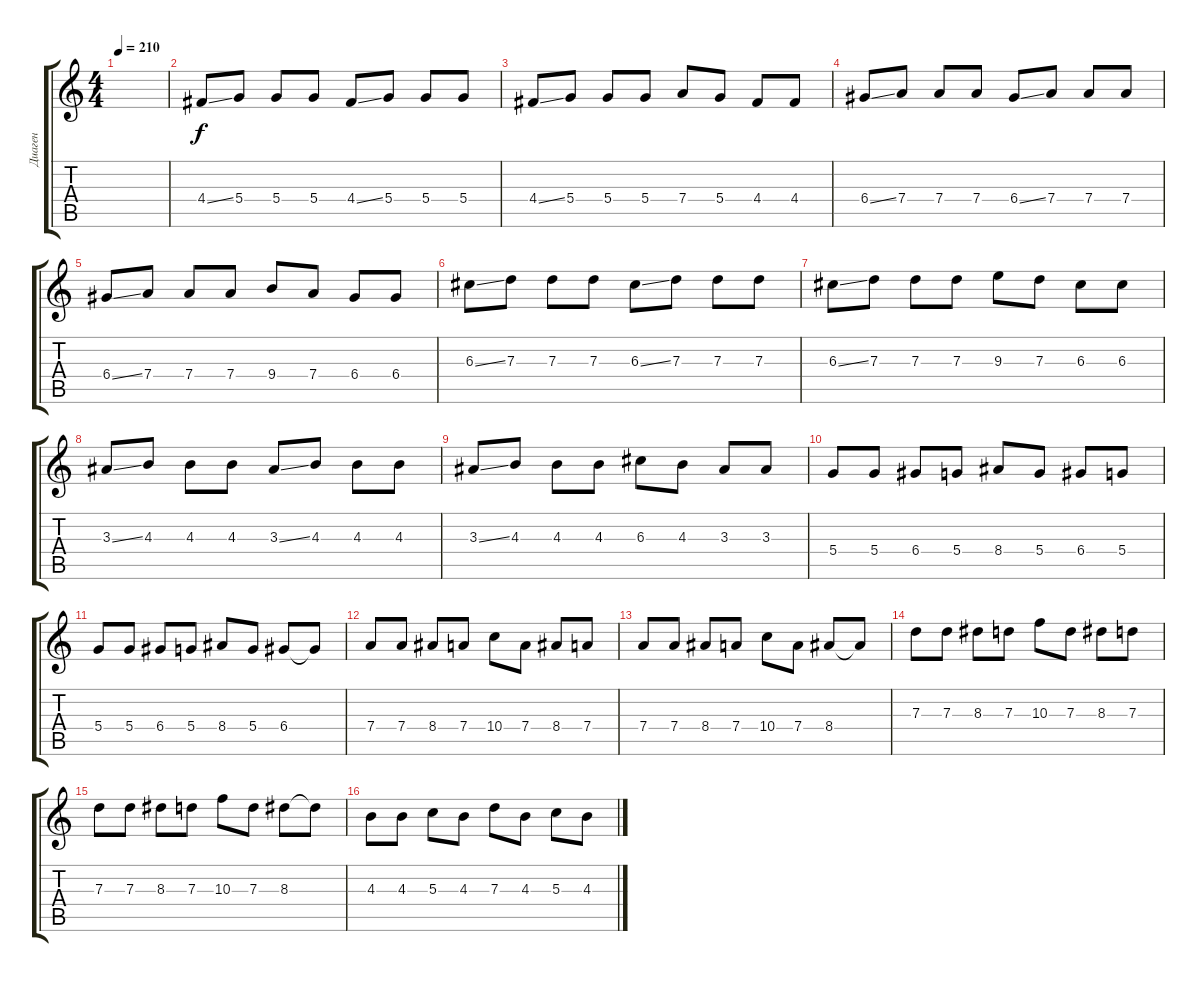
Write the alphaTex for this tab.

\track ("Диаген" "Диаген") {instrument overdrivenguitar}
\staff {score tabs}
\tuning (E4 B3 G3 D3 A2 E2) {hide}
\ts (4 4)
\tempo 210
\clef g2
\ks c
|
4.4{ss}.8 5.4.8 5.4.8 5.4.8 4.4{ss}.8 5.4.8 5.4.8 5.4.8 |
4.4{ss}.8 5.4.8 5.4.8 5.4.8 7.4.8 5.4.8 4.4.8 4.4.8 |
6.4{ss}.8 7.4.8 7.4.8 7.4.8 6.4{ss}.8 7.4.8 7.4.8 7.4.8 |
6.4{ss}.8 7.4.8 7.4.8 7.4.8 9.4.8 7.4.8 6.4.8 6.4.8 |
6.3{ss}.8 7.3.8 7.3.8 7.3.8 6.3{ss}.8 7.3.8 7.3.8 7.3.8 |
6.3{ss}.8 7.3.8 7.3.8 7.3.8 9.3.8 7.3.8 6.3.8 6.3.8 |
3.3{ss}.8 4.3.8 4.3.8 4.3.8 3.3{ss}.8 4.3.8 4.3.8 4.3.8 |
3.3{ss}.8 4.3.8 4.3.8 4.3.8 6.3.8 4.3.8 3.3.8 3.3.8 |
5.4.8 5.4.8 6.4.8 5.4.8 8.4.8 5.4.8 6.4.8 5.4.8 |
5.4.8 5.4.8 6.4.8 5.4.8 8.4.8 5.4.8 6.4.8 6.4{t}.8 |
7.4.8 7.4.8 8.4.8 7.4.8 10.4.8 7.4.8 8.4.8 7.4.8 |
7.4.8 7.4.8 8.4.8 7.4.8 10.4.8 7.4.8 8.4.8 8.4{t}.8 |
7.3.8 7.3.8 8.3.8 7.3.8 10.3.8 7.3.8 8.3.8 7.3.8 |
7.3.8 7.3.8 8.3.8 7.3.8 10.3.8 7.3.8 8.3.8 8.3{t}.8 |
4.3.8 4.3.8 5.3.8 4.3.8 7.3.8 4.3.8 5.3.8 4.3.8
